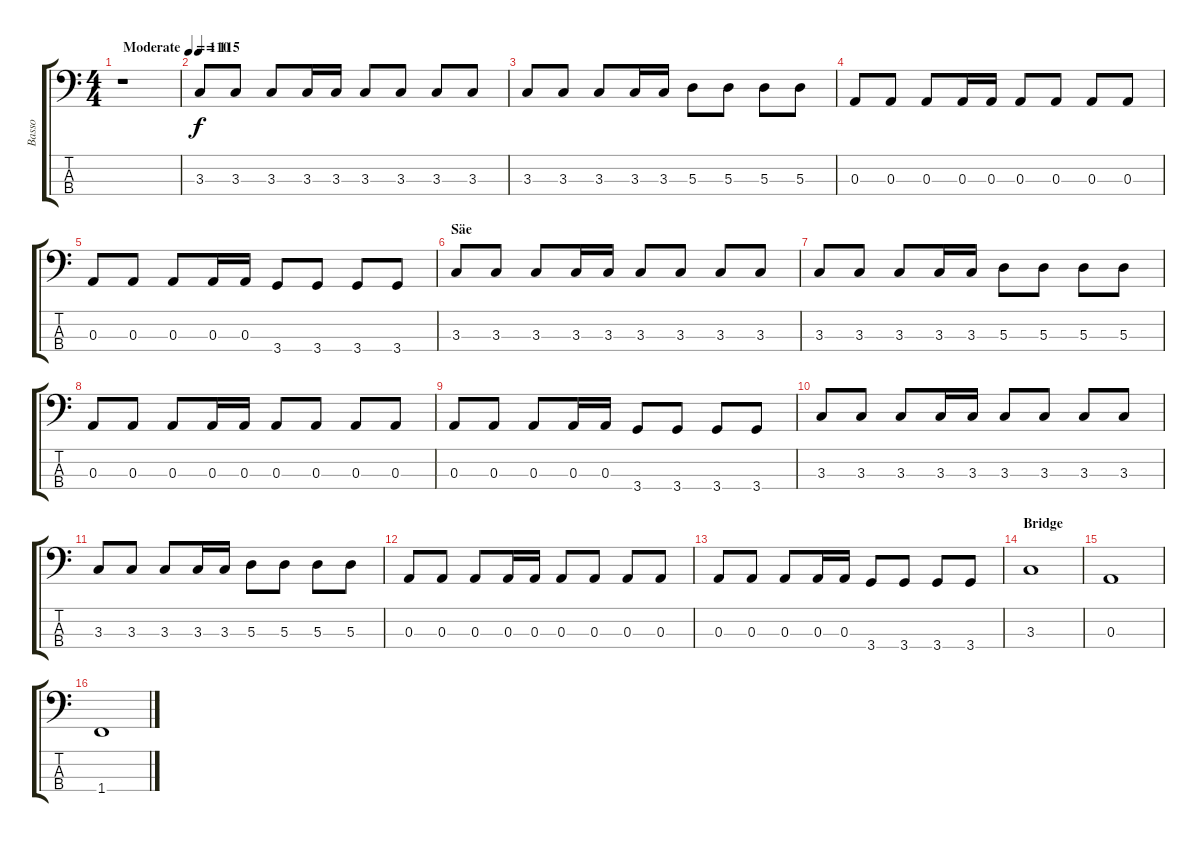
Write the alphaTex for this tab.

\track ("Basso" "Basso") {instrument electricbassfinger}
\staff {score tabs}
\tuning (G2 D2 A1 E1) {hide}
\ts (4 4)
\tempo (110 "Moderate")
\clef f4
\ks c
r.1{dy f instrument electricbassfinger} |
\tempo 115
3.3.8 3.3.8 3.3.8 3.3.16 3.3.16 3.3.8 3.3.8 3.3.8 3.3.8 |
3.3.8 3.3.8 3.3.8 3.3.16 3.3.16 5.3.8 5.3.8 5.3.8 5.3.8 |
0.3.8 0.3.8 0.3.8 0.3.16 0.3.16 0.3.8 0.3.8 0.3.8 0.3.8 |
0.3.8 0.3.8 0.3.8 0.3.16 0.3.16 3.4.8 3.4.8 3.4.8 3.4.8 |
\section ("" "Säe")
3.3.8 3.3.8 3.3.8 3.3.16 3.3.16 3.3.8 3.3.8 3.3.8 3.3.8 |
3.3.8 3.3.8 3.3.8 3.3.16 3.3.16 5.3.8 5.3.8 5.3.8 5.3.8 |
0.3.8 0.3.8 0.3.8 0.3.16 0.3.16 0.3.8 0.3.8 0.3.8 0.3.8 |
0.3.8 0.3.8 0.3.8 0.3.16 0.3.16 3.4.8 3.4.8 3.4.8 3.4.8 |
3.3.8 3.3.8 3.3.8 3.3.16 3.3.16 3.3.8 3.3.8 3.3.8 3.3.8 |
3.3.8 3.3.8 3.3.8 3.3.16 3.3.16 5.3.8 5.3.8 5.3.8 5.3.8 |
0.3.8 0.3.8 0.3.8 0.3.16 0.3.16 0.3.8 0.3.8 0.3.8 0.3.8 |
0.3.8 0.3.8 0.3.8 0.3.16 0.3.16 3.4.8 3.4.8 3.4.8 3.4.8 |
\section ("" "Bridge")
3.3.1 |
0.3.1 |
1.4.1
